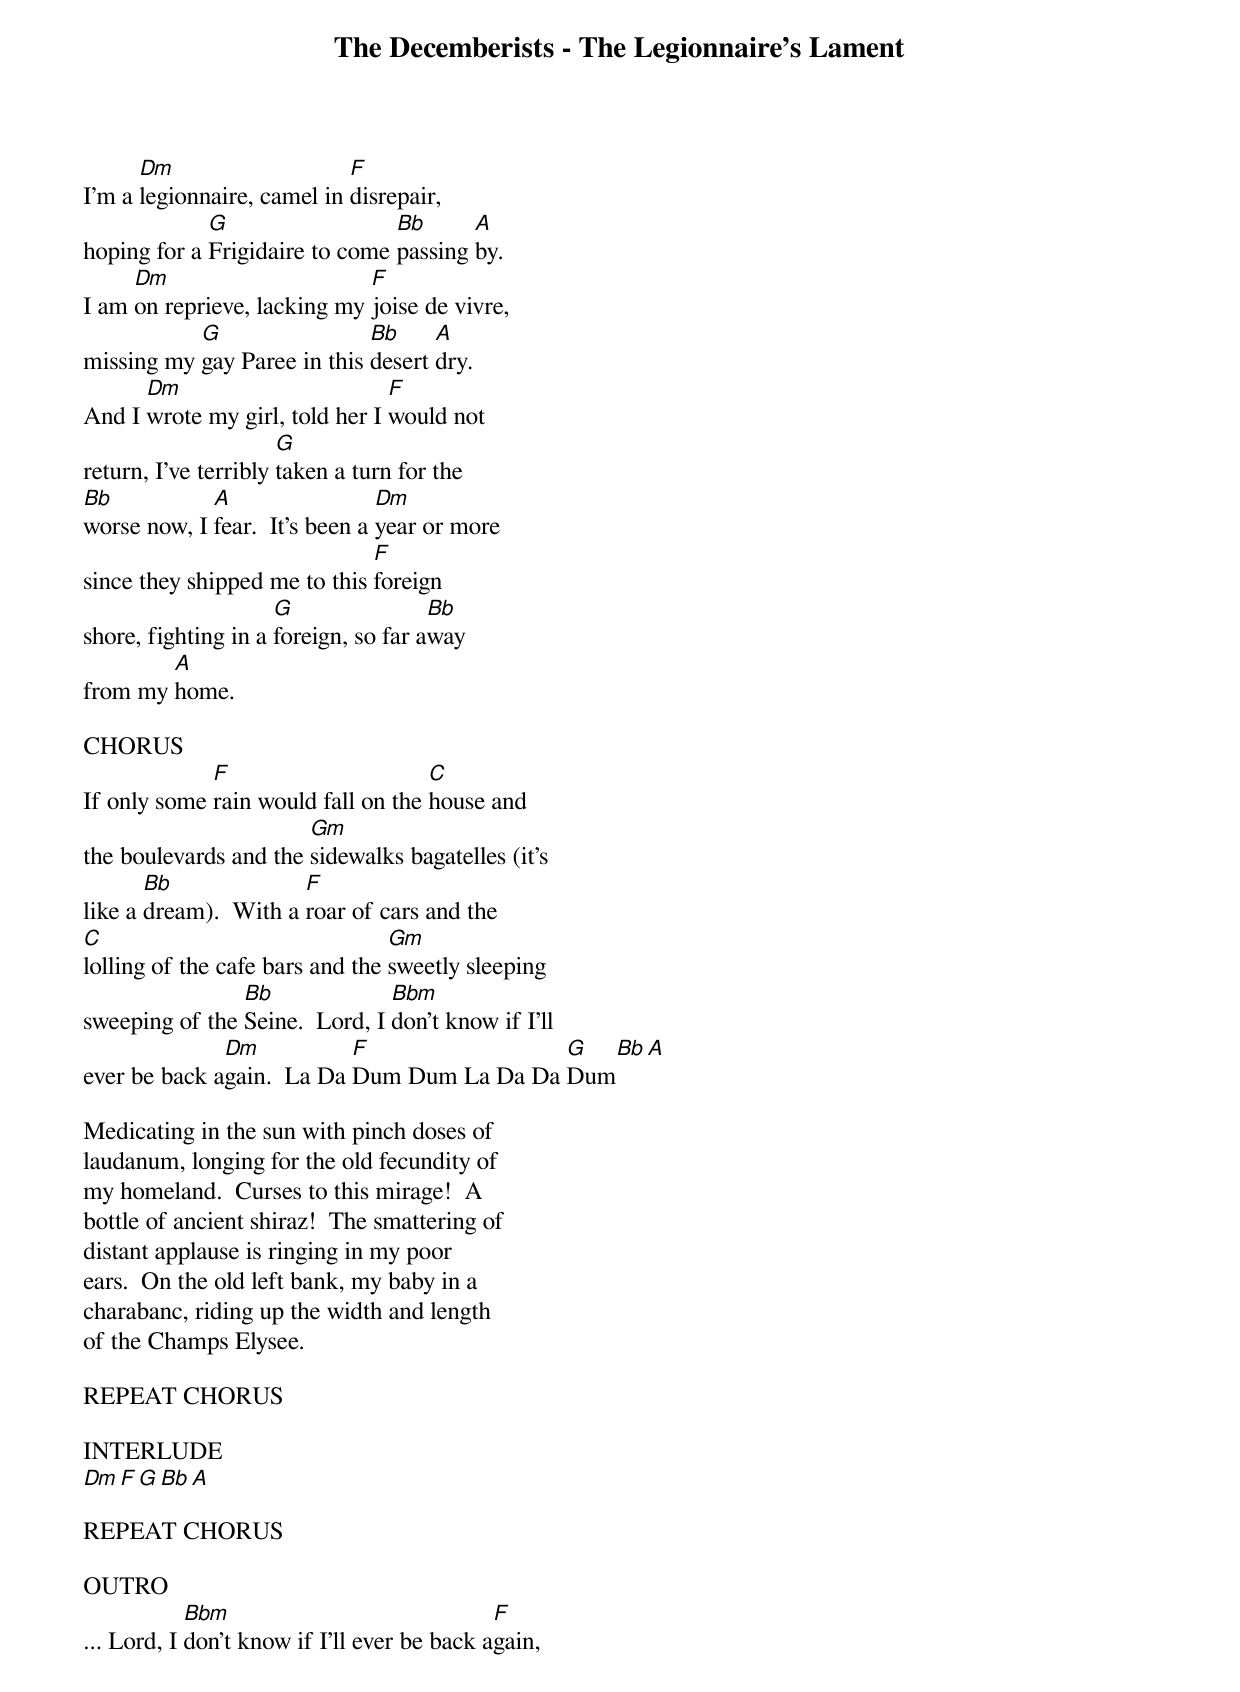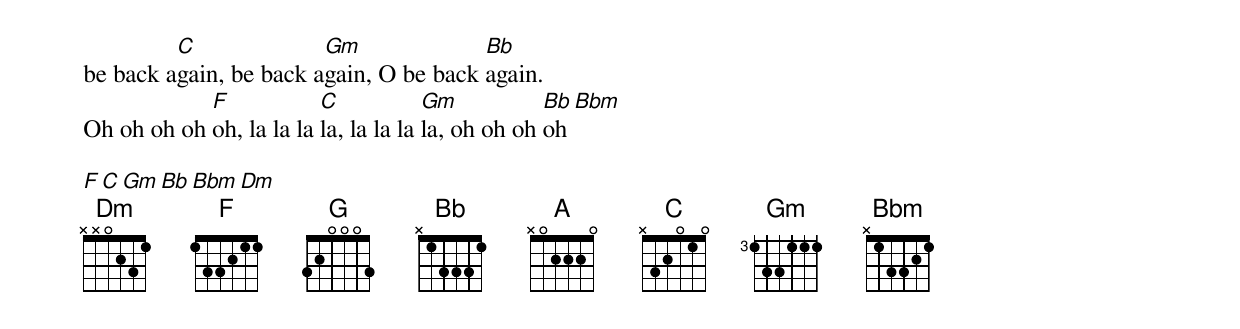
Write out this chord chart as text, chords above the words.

The Decemberists - The Legionnaire's Lament

      Dm                    F
I'm a legionnaire, camel in disrepair,
             G                  Bb      A
hoping for a Frigidaire to come passing by.
     Dm                      F
I am on reprieve, lacking my joise de vivre,
           G                 Bb     A
missing my gay Paree in this desert dry.
      Dm                        F
And I wrote my girl, told her I would not
                      G
return, I've terribly taken a turn for the
Bb           A                  Dm
worse now, I fear.  It's been a year or more
                              F
since they shipped me to this foreign
                     G                Bb
shore, fighting in a foreign, so far away
        A
from my home.

CHORUS
             F                      C
If only some rain would fall on the house and
                       Gm
the boulevards and the sidewalks bagatelles (it's
       Bb              F
like a dream).  With a roar of cars and the
C                                Gm
lolling of the cafe bars and the sweetly sleeping
                Bb              Bbm
sweeping of the Seine.  Lord, I don't know if I'll
              Dm           F                G          Bb    A
ever be back again.  La Da Dum Dum La Da Da Dum

Medicating in the sun with pinch doses of
laudanum, longing for the old fecundity of
my homeland.  Curses to this mirage!  A
bottle of ancient shiraz!  The smattering of
distant applause is ringing in my poor
ears.  On the old left bank, my baby in a
charabanc, riding up the width and length
of the Champs Elysee.

REPEAT CHORUS

INTERLUDE
Dm    F    G    Bb  A

REPEAT CHORUS

OUTRO
            Bbm                              F
... Lord, I don't know if I'll ever be back again,
         C              Gm              Bb
be back again, be back again, O be back again.
            F            C            Gm           Bb  Bbm
Oh oh oh oh oh, la la la la, la la la la, oh oh oh oh

F    C    Gm    Bb  Bbm  Dm
